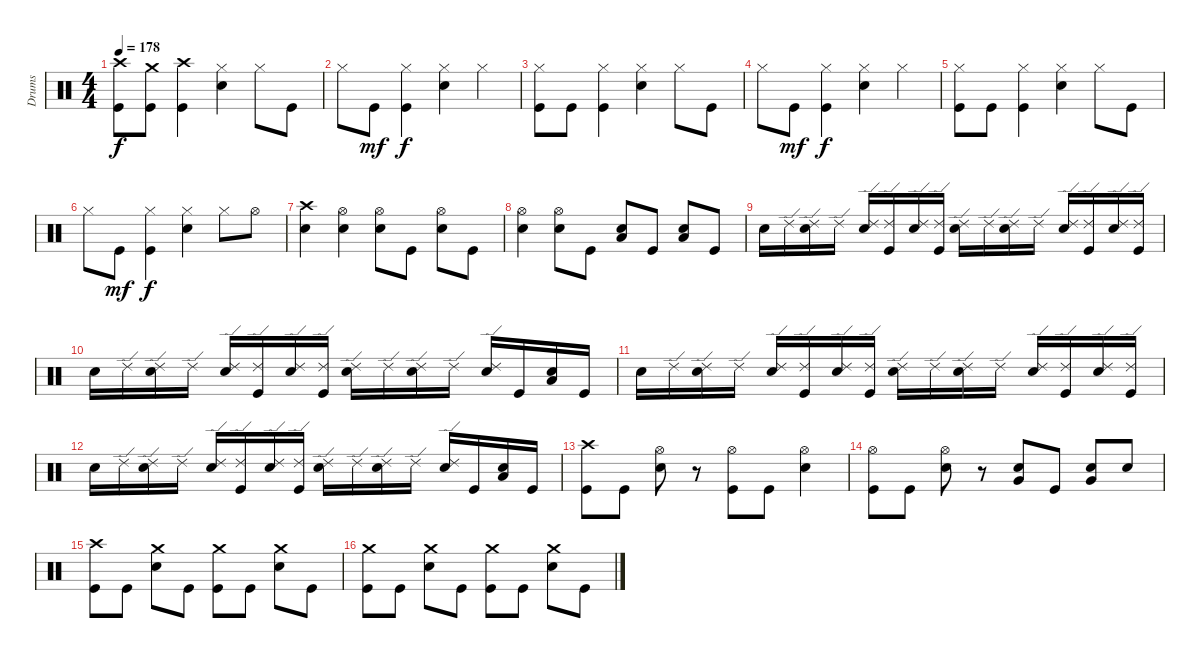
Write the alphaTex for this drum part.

\track ("Drums" "Drums") {instrument percussion}
\staff {score}
\articulation defaults
\ts (4 4)
\tempo 178
\clef neutral
\ks c
("Crash high (hit)" "Kick (hit)").8{dy f} ("Crash medium (hit)" "Kick (hit)").8 ("Crash high (hit)" "Kick (hit)").4 ("Hi-Hat (closed)" "Snare (hit) 2").4 "Hi-Hat (closed)".8 "Kick (hit)".8 |
"Hi-Hat (closed)".8 "Kick (hit)".8{dy mf} ("Hi-Hat (closed)" "Kick (hit)").4{dy f} ("Hi-Hat (closed)" "Snare (hit) 2").4 "Hi-Hat (closed)".4 |
("Hi-Hat (closed)" "Kick (hit)").8 "Kick (hit)".8 ("Hi-Hat (closed)" "Kick (hit)").4 ("Hi-Hat (closed)" "Snare (hit) 2").4 "Hi-Hat (closed)".8 "Kick (hit)".8 |
"Hi-Hat (closed)".8 "Kick (hit)".8{dy mf} ("Hi-Hat (closed)" "Kick (hit)").4{dy f} ("Hi-Hat (closed)" "Snare (hit) 2").4 "Hi-Hat (closed)".4 |
("Hi-Hat (closed)" "Kick (hit)").8 "Kick (hit)".8 ("Hi-Hat (closed)" "Kick (hit)").4 ("Hi-Hat (closed)" "Snare (hit) 2").4 "Hi-Hat (closed)".8 "Kick (hit)".8 |
"Hi-Hat (closed)".8 "Kick (hit)".8{dy mf} ("Hi-Hat (closed)" "Kick (hit)").4{dy f} ("Hi-Hat (closed)" "Snare (hit) 2").4 "Hi-Hat (closed)".8 "Hi-Hat (open)".8 |
("Crash high (hit)" "Snare (hit) 2").4 ("Hi-Hat (open)" "Snare (hit) 2").4 ("Hi-Hat (open)" "Snare (hit) 2").8 "Kick (hit)".8 ("Hi-Hat (open)" "Snare (hit) 2").8 "Kick (hit)".8 |
("Hi-Hat (open)" "Snare (hit) 2").4 ("Hi-Hat (open)" "Snare (hit) 2").8 "Kick (hit)".8 ("Snare (hit) 2" "Low Floor Tom (hit)").8 "Kick (hit)".8 ("Snare (hit) 2" "Low Floor Tom (hit)").8 "Kick (hit)".8 |
"Snare (hit) 2".16 "Ride (edge) 2".16 ("Ride (edge) 2" "Snare (hit) 2").16 "Ride (edge) 2".16 ("Ride (edge) 2" "Snare (hit) 2").16 ("Ride (edge) 2" "Kick (hit)").16 ("Ride (edge) 2" "Snare (hit) 2").16 ("Ride (edge) 2" "Kick (hit)").16 ("Ride (edge) 2" "Snare (hit) 2").16 "Ride (edge) 2".16 ("Ride (edge) 2" "Snare (hit) 2").16 "Ride (edge) 2".16 ("Ride (edge) 2" "Snare (hit) 2").16 ("Ride (edge) 2" "Kick (hit)").16 ("Ride (edge) 2" "Snare (hit) 2").16 ("Ride (edge) 2" "Kick (hit)").16 |
"Snare (hit) 2".16 "Ride (edge) 2".16 ("Ride (edge) 2" "Snare (hit) 2").16 "Ride (edge) 2".16 ("Ride (edge) 2" "Snare (hit) 2").16 ("Ride (edge) 2" "Kick (hit)").16 ("Ride (edge) 2" "Snare (hit) 2").16 ("Ride (edge) 2" "Kick (hit)").16 ("Ride (edge) 2" "Snare (hit) 2").16 "Ride (edge) 2".16 ("Ride (edge) 2" "Snare (hit) 2").16 "Ride (edge) 2".16 ("Ride (edge) 2" "Snare (hit) 2").16 "Kick (hit)".16 ("Low Floor Tom (hit)" "Snare (hit) 2").16 "Kick (hit)".16 |
"Snare (hit) 2".16 "Ride (edge) 2".16 ("Ride (edge) 2" "Snare (hit) 2").16 "Ride (edge) 2".16 ("Ride (edge) 2" "Snare (hit) 2").16 ("Ride (edge) 2" "Kick (hit)").16 ("Ride (edge) 2" "Snare (hit) 2").16 ("Ride (edge) 2" "Kick (hit)").16 ("Ride (edge) 2" "Snare (hit) 2").16 "Ride (edge) 2".16 ("Ride (edge) 2" "Snare (hit) 2").16 "Ride (edge) 2".16 ("Ride (edge) 2" "Snare (hit) 2").16 ("Ride (edge) 2" "Kick (hit)").16 ("Ride (edge) 2" "Snare (hit) 2").16 ("Ride (edge) 2" "Kick (hit)").16 |
"Snare (hit) 2".16 "Ride (edge) 2".16 ("Ride (edge) 2" "Snare (hit) 2").16 "Ride (edge) 2".16 ("Ride (edge) 2" "Snare (hit) 2").16 ("Ride (edge) 2" "Kick (hit)").16 ("Ride (edge) 2" "Snare (hit) 2").16 ("Ride (edge) 2" "Kick (hit)").16 ("Ride (edge) 2" "Snare (hit) 2").16 "Ride (edge) 2".16 ("Ride (edge) 2" "Snare (hit) 2").16 "Ride (edge) 2".16 ("Ride (edge) 2" "Snare (hit) 2").16 "Kick (hit)".16 ("Low Floor Tom (hit)" "Snare (hit) 2").16 "Kick (hit)".16 |
("Crash high (hit)" "Kick (hit)").8 "Kick (hit)".8 ("Hi-Hat (open)" "Snare (hit) 2").8 r.8 ("Hi-Hat (open)" "Kick (hit)").8 "Kick (hit)".8 ("Hi-Hat (open)" "Snare (hit) 2").4 |
("Hi-Hat (open)" "Kick (hit)").8 "Kick (hit)".8 ("Hi-Hat (open)" "Snare (hit) 2").8 r.8 ("Very Low Tom (hit)" "Snare (hit) 2").8 "Kick (hit)".8 ("Very Low Tom (hit)" "Snare (hit) 2").8 "Snare (hit) 2".8 |
("Crash high (hit)" "Kick (hit)").8 "Kick (hit)".8 ("Crash medium (hit)" "Snare (hit) 2").8 "Kick (hit)".8 ("Crash medium (hit)" "Kick (hit)").8 "Kick (hit)".8 ("Crash medium (hit)" "Snare (hit) 2").8 "Kick (hit)".8 |
("Crash medium (hit)" "Kick (hit)").8 "Kick (hit)".8 ("Crash medium (hit)" "Snare (hit) 2").8 "Kick (hit)".8 ("Crash medium (hit)" "Kick (hit)").8 "Kick (hit)".8 ("Crash medium (hit)" "Snare (hit) 2").8 "Kick (hit)".8
